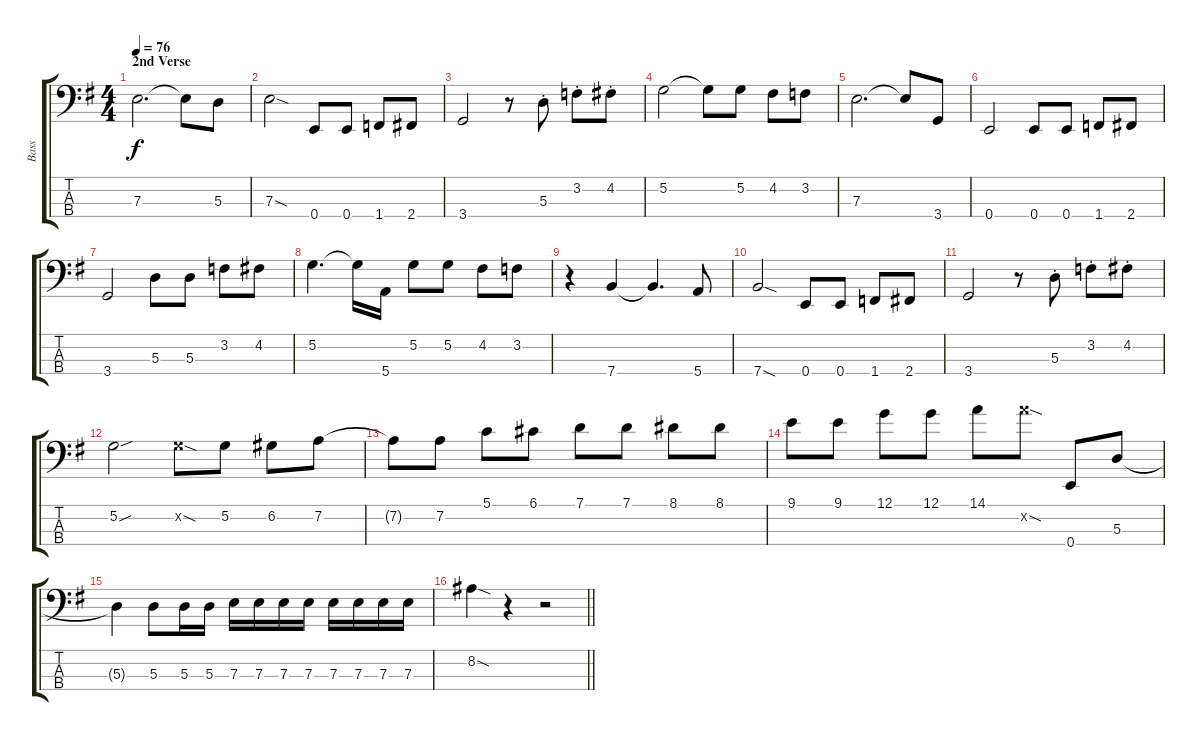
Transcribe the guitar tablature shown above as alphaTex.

\track ("Bass" "Bass") {instrument electricbassfinger}
\staff {score tabs}
\tuning (G2 D2 A1 E1) {hide}
\ts (4 4)
\section ("" "2nd Verse")
\tempo 76
\clef f4
\ks eminor
7.3.2{d dy f} 7.3{t}.8 5.3.8 |
7.3{sod}.2 0.4.8 0.4.8 1.4.8 2.4.8 |
3.4.2 r.8 5.3{st}.8 3.2{st}.8 4.2{st}.8 |
5.2.2 5.2{t}.8 5.2.8 4.2.8 3.2.8 |
7.3.2{d} 7.3{t}.8 3.4.8 |
0.4.2 0.4.8 0.4.8 1.4.8 2.4.8 |
3.4.2 5.3.8 5.3.8 3.2.8 4.2.8 |
5.2.4{d} 5.2{t}.16 5.4.16 5.2.8 5.2.8 4.2.8 3.2.8 |
r.4 7.4.4 7.4{t}.4{d} 5.4.8 |
7.4{sod}.2 0.4.8 0.4.8 1.4.8 2.4.8 |
3.4.2 r.8 5.3{st}.8 3.2{st}.8 4.2{st}.8 |
5.2{sou}.2 5.2{sod x}.8 5.2.8 6.2.8 7.2.8 |
7.2{t}.8 7.2.8 5.1.8 6.1.8 7.1.8 7.1.8 8.1.8 8.1.8 |
9.1.8 9.1.8 12.1.8 12.1.8 14.1.8 19.2{sod x}.8 0.4.8 5.3.8 |
5.3{t}.4 5.3.8 5.3.16 5.3.16 7.3.16 7.3.16 7.3.16 7.3.16 7.3.16 7.3.16 7.3.16 7.3.16 |
\barLineRight lightlight
8.2{sod}.4 r.4 r.2
